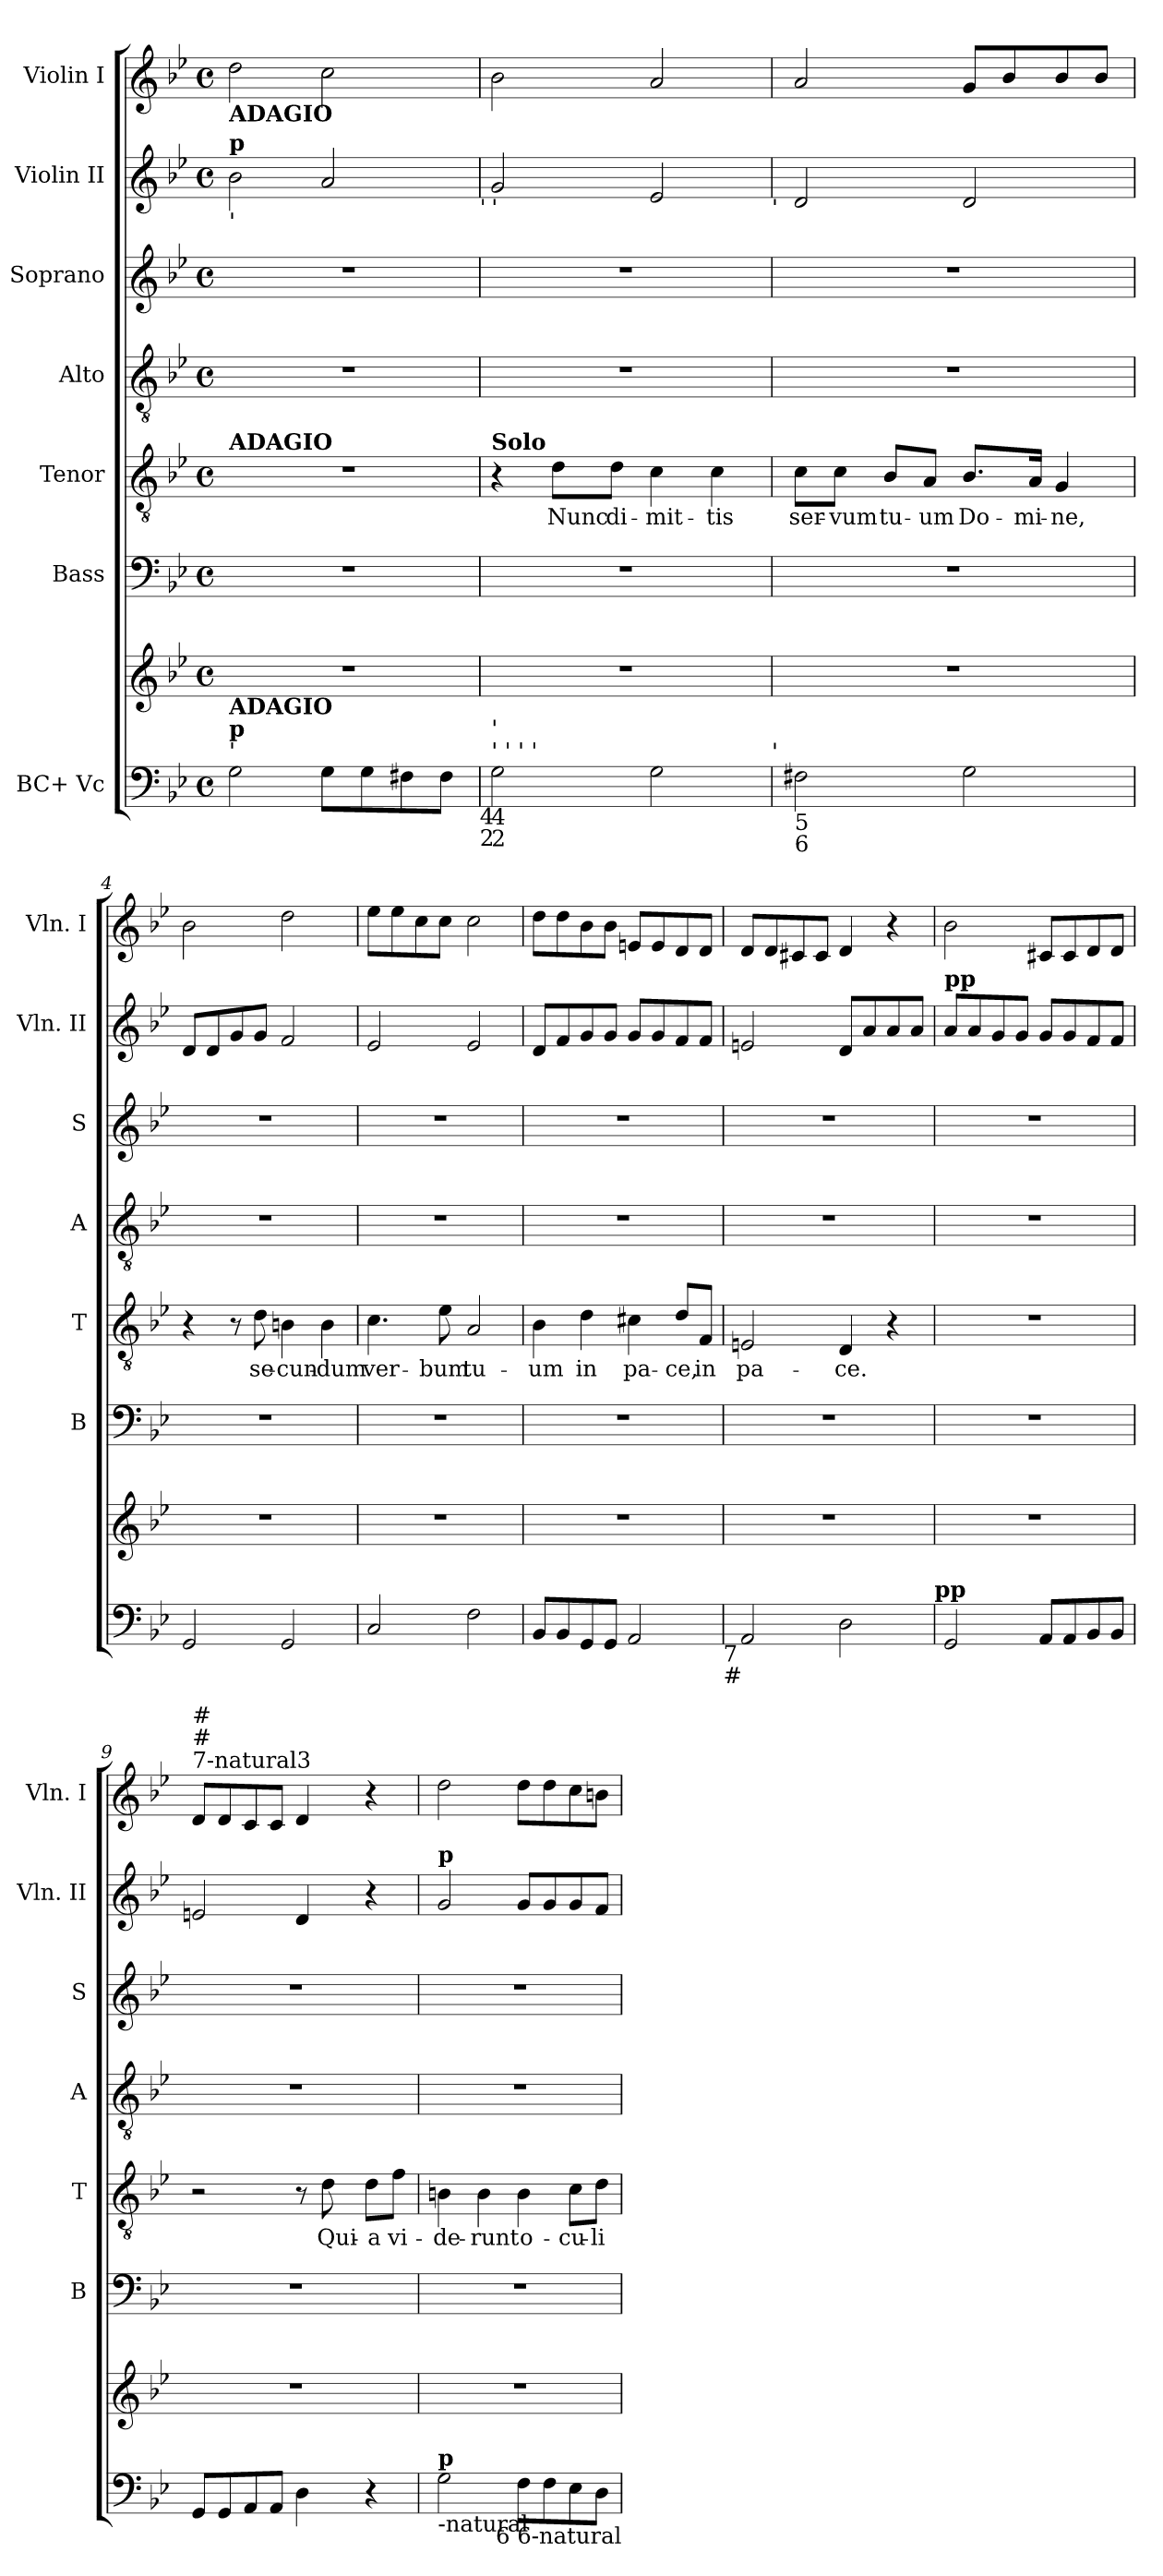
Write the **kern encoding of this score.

**kern	**kern	**kern	**kern	**text	**kern	**kern	**kern	**kern
*part7	*part7	*part6	*part5	*part5	*part4	*part3	*part2	*part1
*staff8	*staff7	*staff6	*staff5	*staff5	*staff4	*staff3	*staff2	*staff1
*I"BC+ Vc	*	*I"Bass	*I"Tenor	*	*I"Alto	*I"Soprano	*I"Violin II	*I"Violin I
*	*	*I'B	*I'T	*	*I'A	*I'S	*I'Vln. II	*I'Vln. I
*clefF4	*clefG2	*clefF4	*clefGv2	*	*clefGv2	*clefG2	*clefG2	*clefG2
*k[b-e-]	*k[b-e-]	*k[b-e-]	*k[b-e-]	*	*k[b-e-]	*k[b-e-]	*k[b-e-]	*k[b-e-]
*B-:	*B-:	*B-:	*B-:	*	*B-:	*B-:	*B-:	*B-:
*M4/4	*M4/4	*M4/4	*M4/4	*	*M4/4	*M4/4	*M4/4	*M4/4
*met(c)	*met(c)	*met(c)	*met(c)	*	*met(c)	*met(c)	*met(c)	*met(c)
=1	=1	=1	=1	=1	=1	=1	=1	=1
!	!	!	!	!	!	!	!	!LO:TX:b:B:t=ADAGIO
!	!	!	!	!	!	!	!LO:TX:b:t='	!
!	!	!	!	!	!	!	!LO:TX:a:B:t=p	!
!	!	!	!LO:TX:a:B:t=ADAGIO	!	!	!	!	!
!	!LO:TX:b:B:t=ADAGIO	!	!	!	!	!	!	!
!LO:TX:a:t='	!	!	!	!	!	!	!	!
!LO:TX:a:B:t=p	!	!	!	!	!	!	!	!
2G\	1r	1r	1r	.	1r	1r	2b-\	2dd\
8G\L	.	.	.	.	.	.	2a/	2cc\
8G\	.	.	.	.	.	.	.	.
8F#X\	.	.	.	.	.	.	.	.
8F#\J	.	.	.	.	.	.	.	.
!	!	!	!	!	!	!	!LO:TX:b:t='	!
!LO:TX:b:t=4\n2	!	!	!	!	!	!	!	!
=2	=2	=2	=2	=2	=2	=2	=2	=2
!	!	!	!	!	!	!	!LO:TX:b:t='	!
!	!	!	!LO:TX:a:B:t=Solo	!	!	!	!	!
!LO:TX:a:t='   '   '   '	!	!	!	!	!	!	!	!
!LO:TX:a:t='	!	!	!	!	!	!	!	!
!LO:TX:b:t=4\n2	!	!	!	!	!	!	!	!
2G\	1r	1r	4r	.	1r	1r	2g/	2b-\
.	.	.	8d\L	Nunc	.	.	.	.
.	.	.	8d\J	di-	.	.	.	.
2G\	.	.	4c\	-mit-	.	.	2e-/	2a/
.	.	.	4c\	-tis	.	.	.	.
!	!	!	!	!	!	!	!LO:TX:b:t='	!
!LO:TX:a:t='	!	!	!	!	!	!	!	!
=3	=3	=3	=3	=3	=3	=3	=3	=3
!LO:TX:b:t=5\n6	!	!	!	!	!	!	!	!
2F#X\	1r	1r	8c\L	ser-	1r	1r	2d/	2a/
.	.	.	8c\J	-vum	.	.	.	.
.	.	.	8B-/L	tu-	.	.	.	.
.	.	.	8A/J	-um	.	.	.	.
2G\	.	.	8.B-/L	Do-	.	.	2d/	8g/L
.	.	.	.	.	.	.	.	8b-/
.	.	.	16A/Jk	-mi-	.	.	.	.
.	.	.	4G/	-ne,	.	.	.	8b-/
.	.	.	.	.	.	.	.	8b-/J
=4	=4	=4	=4	=4	=4	=4	=4	=4
2GG/	1r	1r	4r	.	1r	1r	8d/L	2b-\
.	.	.	.	.	.	.	8d/	.
.	.	.	8r	.	.	.	8g/	.
.	.	.	8d\	se-	.	.	8g/J	.
2GG/	.	.	4Bn\	-cun-	.	.	2f/	2dd\
.	.	.	4B\	-dum	.	.	.	.
!!LO:LB:g=z
=5	=5	=5	=5	=5	=5	=5	=5	=5
2C/	1r	1r	4.c\	ver-	1r	1r	2e-/	8ee-\L
.	.	.	.	.	.	.	.	8ee-\
.	.	.	.	.	.	.	.	8cc\
.	.	.	8e-\	-bum	.	.	.	8cc\J
2F\	.	.	2A/	tu-	.	.	2e-/	2cc\
=6	=6	=6	=6	=6	=6	=6	=6	=6
8BB-/L	1r	1r	4B-\	-um	1r	1r	8d/L	8dd\L
8BB-/	.	.	.	.	.	.	8f/	8dd\
8GG/	.	.	4d\	in	.	.	8g/	8b-\
8GG/J	.	.	.	.	.	.	8g/J	8b-\J
2AA/	.	.	4c#X\	pa-	.	.	8g/L	8en/L
.	.	.	.	.	.	.	8g/	8e/
.	.	.	8d/L	-ce,	.	.	8f/	8d/
.	.	.	8F/J	in	.	.	8f/J	8d/J
!LO:TX:b:t=7\n#	!	!	!	!	!	!	!	!
=7	=7	=7	=7	=7	=7	=7	=7	=7
2AA/	1r	1r	2En/	pa-	1r	1r	2en/	8d/L
.	.	.	.	.	.	.	.	8d/
.	.	.	.	.	.	.	.	8c#X/
.	.	.	.	.	.	.	.	8c#/J
2D\	.	.	4D/	-ce.	.	.	8d/L	4d/
.	.	.	.	.	.	.	8a/	.
.	.	.	4r	.	.	.	8a/	4r
.	.	.	.	.	.	.	8a/J	.
!LO:TX:a:B:t=pp	!	!	!	!	!	!	!	!
=8	=8	=8	=8	=8	=8	=8	=8	=8
!	!	!	!	!	!	!	!LO:TX:a:B:t=pp	!
2GG/	1r	1r	1r	.	1r	1r	8a/L	2b-\
.	.	.	.	.	.	.	8a/	.
.	.	.	.	.	.	.	8g/	.
.	.	.	.	.	.	.	8g/J	.
8AA/L	.	.	.	.	.	.	8g/L	8c#X/L
8AA/	.	.	.	.	.	.	8g/	8c#/
8BB-/	.	.	.	.	.	.	8f/	8d/
8BB-/J	.	.	.	.	.	.	8f/J	8d/J
=9	=9	=9	=9	=9	=9	=9	=9	=9
!	!	!	!	!	!	!	!	!LO:TX:a:t=7-natural3
!	!	!	!	!	!	!	!	!LO:TX:a:t=#
!	!	!	!	!	!	!	!	!LO:TX:a:t=#
8GG/L	1r	1r	2r	.	1r	1r	2en/	8d/L
8GG/	.	.	.	.	.	.	.	8d/
8AA/	.	.	.	.	.	.	.	8c/
8AA/J	.	.	.	.	.	.	.	8c/J
4D\	.	.	8r	.	.	.	4d/	4d/
.	.	.	8d\	Qui-	.	.	.	.
4r	.	.	8d\L	-a	.	.	4r	4r
.	.	.	8f\J	vi-	.	.	.	.
!!LO:PB:g=z
=10	=10	=10	=10	=10	=10	=10	=10	=10
!	!	!	!	!	!	!	!LO:TX:a:B:t=p	!
!LO:TX:b:t=-natural	!	!	!	!	!	!	!	!
!LO:TX:a:B:t=p	!	!	!	!	!	!	!	!
2G\	1r	1r	4Bn\	-de-	1r	1r	2g/	2dd\
.	.	.	4B\	-runt	.	.	.	.
8F\L	.	.	4B\	o-	.	.	8g/L	8dd\L
8F\	.	.	.	.	.	.	8g/	8dd\
8E-\	.	.	8c\L	-cu-	.	.	8g/	8cc\
8D\J	.	.	8d\J	-li	.	.	8f/J	8bn\J
!LO:TX:b:t=6  6-natural	!	!	!	!	!	!	!	!
=	=	=	=	=	=	=	=	=
*-	*-	*-	*-	*-	*-	*-	*-	*-
